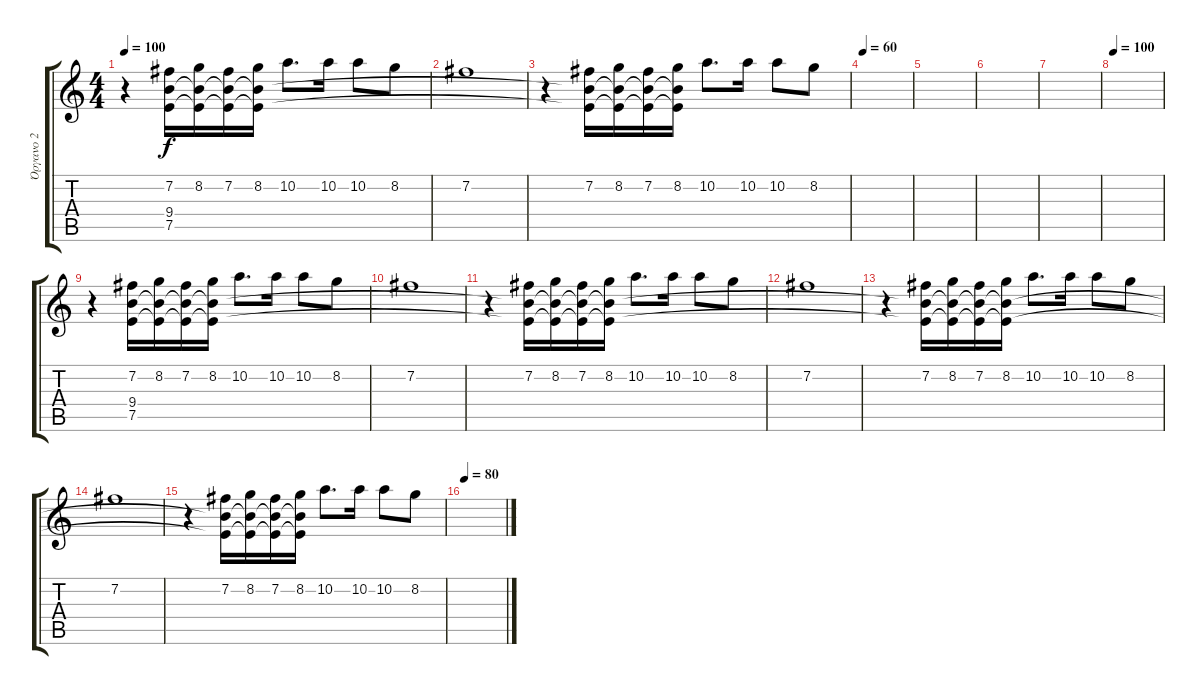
\track ("Όργανο 2" "Όργανο 2") {instrument overdrivenguitar}
\staff {score tabs}
\tuning (E4 B3 G3 D3 A2 E2) {hide}
\ts (4 4)
\tempo 100
\clef g2
\ks c
r.4{dy f} (7.2 9.4 7.5).16 (8.2 9.4{t} 7.5{t}).16 (7.2 9.4{t} 7.5{t}).16 (8.2 9.4{t} 7.5{t}).16 10.2.8{d} 10.2.16 10.2.8 8.2.8 |
7.2.1 |
r.4 (7.2 9.4{t} 7.5{t}).16 (8.2 9.4{t} 7.5{t}).16 (7.2 9.4{t} 7.5{t}).16 (8.2 9.4{t} 7.5{t}).16 10.2.8{d} 10.2.16 10.2.8 8.2.8 |
\tempo 60
|
|
|
|
\tempo 100
|
r.4 (7.2 9.4 7.5).16 (8.2 9.4{t} 7.5{t}).16 (7.2 9.4{t} 7.5{t}).16 (8.2 9.4{t} 7.5{t}).16 10.2.8{d} 10.2.16 10.2.8 8.2.8 |
7.2.1 |
r.4 (7.2 9.4{t} 7.5{t}).16 (8.2 9.4{t} 7.5{t}).16 (7.2 9.4{t} 7.5{t}).16 (8.2 9.4{t} 7.5{t}).16 10.2.8{d} 10.2.16 10.2.8 8.2.8 |
7.2.1 |
r.4 (7.2 9.4{t} 7.5{t}).16 (8.2 9.4{t} 7.5{t}).16 (7.2 9.4{t} 7.5{t}).16 (8.2 9.4{t} 7.5{t}).16 10.2.8{d} 10.2.16 10.2.8 8.2.8 |
7.2.1 |
r.4 (7.2 9.4{t} 7.5{t}).16 (8.2 9.4{t} 7.5{t}).16 (7.2 9.4{t} 7.5{t}).16 (8.2 9.4{t} 7.5{t}).16 10.2.8{d} 10.2.16 10.2.8 8.2.8 |
\tempo 80
